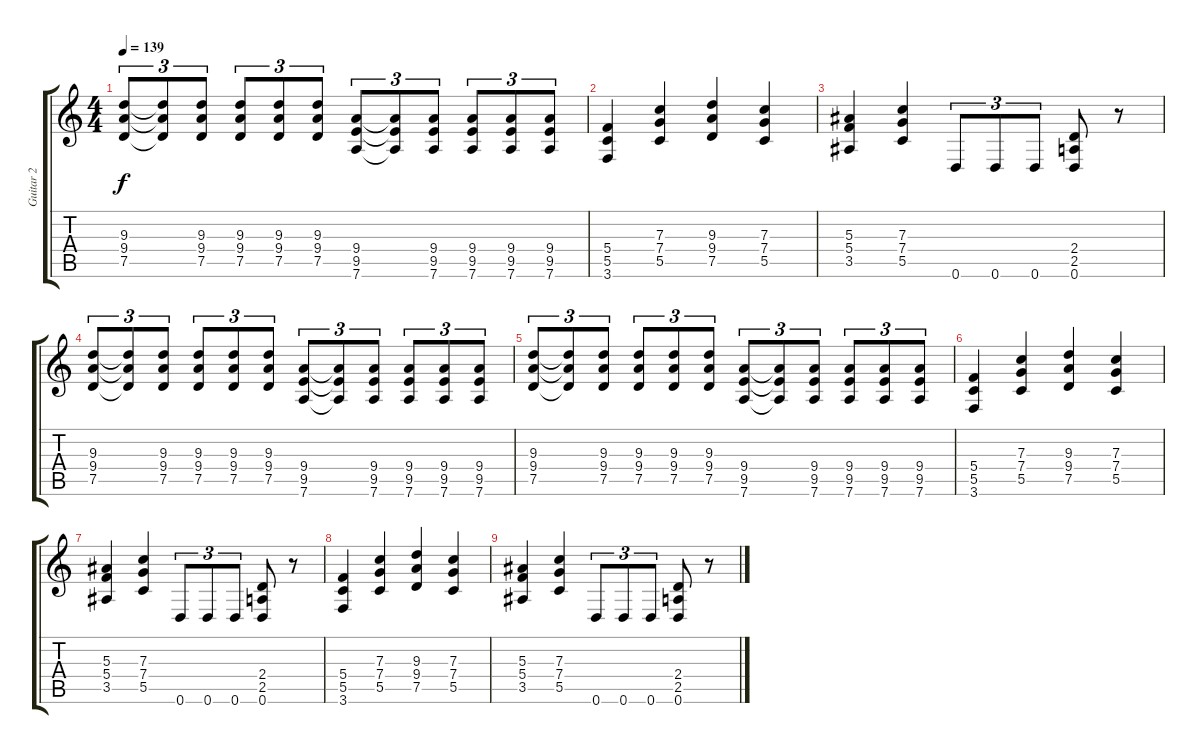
\track ("Guitar 2" "Guitar 2") {instrument distortionguitar}
\staff {score tabs}
\tuning (D4 A3 F3 C3 G2 D2) {hide}
\ts (4 4)
\tempo 139
\clef g2
\ks c
(9.3 9.4 7.5).8{tu (3 2) dy f} (9.3{t} 9.4{t} 7.5{t}).8{tu (3 2)} (9.3 9.4 7.5).8{tu (3 2)} (9.3 9.4 7.5).8{tu (3 2)} (9.3 9.4 7.5).8{tu (3 2)} (9.3 9.4 7.5).8{tu (3 2)} (9.4 9.5 7.6).8{tu (3 2)} (9.4{t} 9.5{t} 7.6{t}).8{tu (3 2)} (9.4 9.5 7.6).8{tu (3 2)} (9.4 9.5 7.6).8{tu (3 2)} (9.4 9.5 7.6).8{tu (3 2)} (9.4 9.5 7.6).8{tu (3 2)} |
(5.4 5.5 3.6).4 (7.3 7.4 5.5).4 (9.3 9.4 7.5).4 (7.3 7.4 5.5).4 |
(5.3 5.4 3.5).4 (7.3 7.4 5.5).4 0.6.8{tu (3 2)} 0.6.8{tu (3 2)} 0.6.8{tu (3 2)} (2.4 2.5 0.6).8 r.8 |
(9.3 9.4 7.5).8{tu (3 2)} (9.3{t} 9.4{t} 7.5{t}).8{tu (3 2)} (9.3 9.4 7.5).8{tu (3 2)} (9.3 9.4 7.5).8{tu (3 2)} (9.3 9.4 7.5).8{tu (3 2)} (9.3 9.4 7.5).8{tu (3 2)} (9.4 9.5 7.6).8{tu (3 2)} (9.4{t} 9.5{t} 7.6{t}).8{tu (3 2)} (9.4 9.5 7.6).8{tu (3 2)} (9.4 9.5 7.6).8{tu (3 2)} (9.4 9.5 7.6).8{tu (3 2)} (9.4 9.5 7.6).8{tu (3 2)} |
(9.3 9.4 7.5).8{tu (3 2)} (9.3{t} 9.4{t} 7.5{t}).8{tu (3 2)} (9.3 9.4 7.5).8{tu (3 2)} (9.3 9.4 7.5).8{tu (3 2)} (9.3 9.4 7.5).8{tu (3 2)} (9.3 9.4 7.5).8{tu (3 2)} (9.4 9.5 7.6).8{tu (3 2)} (9.4{t} 9.5{t} 7.6{t}).8{tu (3 2)} (9.4 9.5 7.6).8{tu (3 2)} (9.4 9.5 7.6).8{tu (3 2)} (9.4 9.5 7.6).8{tu (3 2)} (9.4 9.5 7.6).8{tu (3 2)} |
(5.4 5.5 3.6).4 (7.3 7.4 5.5).4 (9.3 9.4 7.5).4 (7.3 7.4 5.5).4 |
(5.3 5.4 3.5).4 (7.3 7.4 5.5).4 0.6.8{tu (3 2)} 0.6.8{tu (3 2)} 0.6.8{tu (3 2)} (2.4 2.5 0.6).8 r.8 |
(5.4 5.5 3.6).4 (7.3 7.4 5.5).4 (9.3 9.4 7.5).4 (7.3 7.4 5.5).4 |
(5.3 5.4 3.5).4 (7.3 7.4 5.5).4 0.6.8{tu (3 2)} 0.6.8{tu (3 2)} 0.6.8{tu (3 2)} (2.4 2.5 0.6).8 r.8
